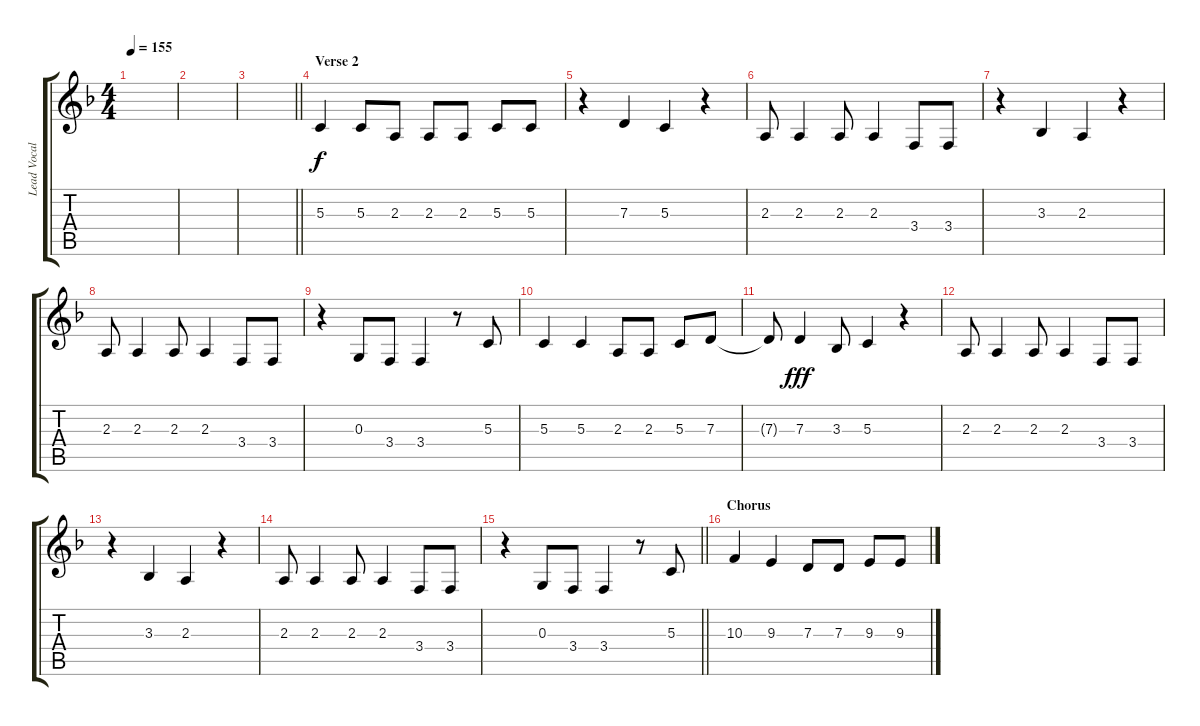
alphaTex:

\track ("Lead Vocals" "Lead Vocal") {instrument lead2sawtooth}
\staff {score tabs}
\tuning (E4 B3 G3 D3 A2 E2) {hide}
\ts (4 4)
\tempo 155
\clef g2
\ks f
|
|
\barLineRight lightlight
|
\section ("" "Verse 2")
5.3.4 5.3.8 2.3.8 2.3.8 2.3.8 5.3.8 5.3.8 |
r.4 7.3.4 5.3.4 r.4 |
2.3.8 2.3.4 2.3.8 2.3.4 3.4.8 3.4.8 |
r.4 3.3.4 2.3.4 r.4 |
2.3.8 2.3.4 2.3.8 2.3.4 3.4.8 3.4.8 |
r.4 0.3.8 3.4.8 3.4.4 r.8 5.3.8 |
5.3.4 5.3.4 2.3.8 2.3.8 5.3.8 7.3.8 |
7.3{t}.8{dy f} 7.3.4{dy fff} 3.3.8 5.3.4 r.4 |
2.3.8 2.3.4 2.3.8 2.3.4 3.4.8 3.4.8 |
r.4 3.3.4 2.3.4 r.4 |
2.3.8 2.3.4 2.3.8 2.3.4 3.4.8 3.4.8 |
\barLineRight lightlight
r.4 0.3.8 3.4.8 3.4.4 r.8 5.3.8 |
\section ("" "Chorus")
10.3.4 9.3.4 7.3.8 7.3.8 9.3.8 9.3.8
